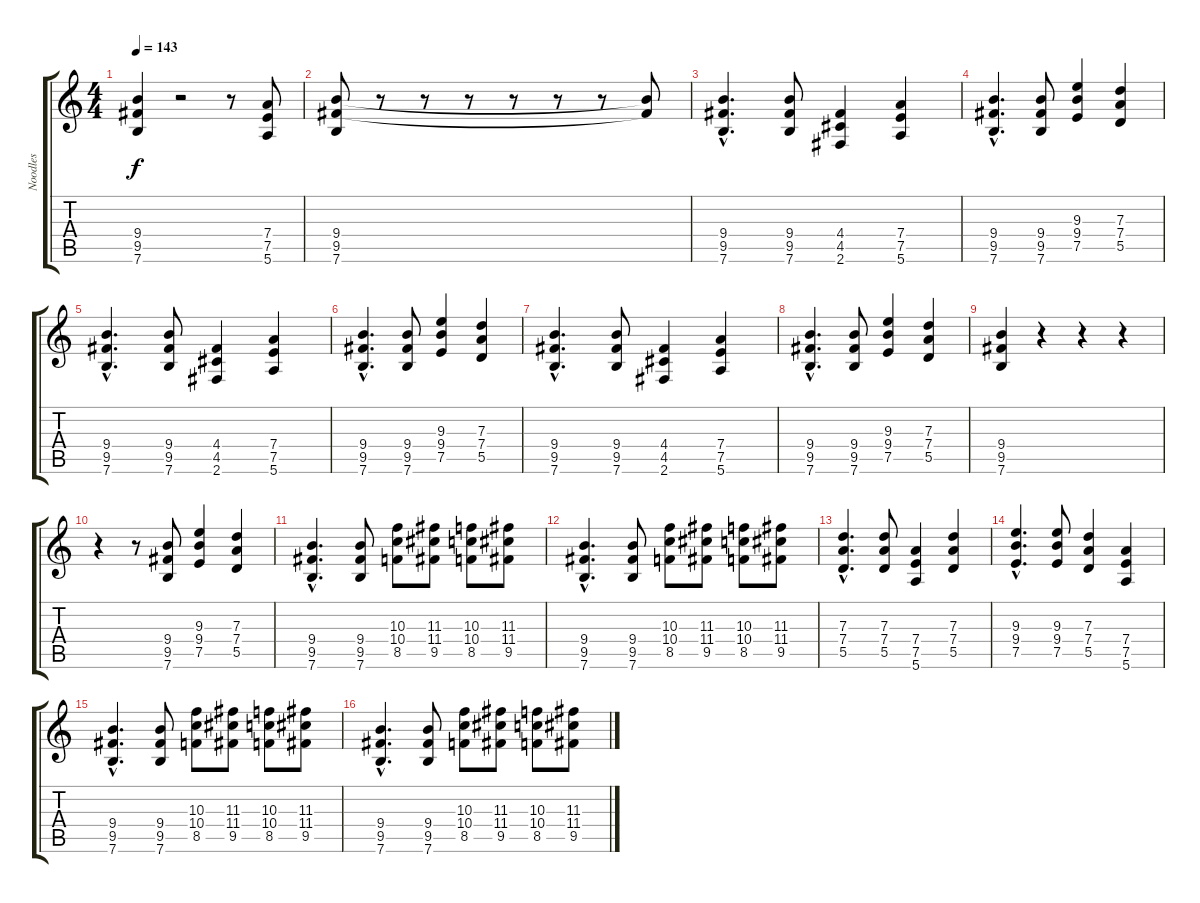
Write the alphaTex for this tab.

\track ("Noodles" "Noodles") {instrument distortionguitar}
\staff {score tabs}
\tuning (E4 B3 G3 D3 A2 E2) {hide}
\ts (4 4)
\tempo 143
\clef g2
\ks c
(9.4 9.5 7.6).4{dy f} r.2 r.8 (7.4 7.5 5.6).8 |
(9.4 9.5 7.6).8 r.8 r.8 r.8 r.8 r.8 r.8 (9.4{t} 9.5{t}).8 |
(9.4{hac} 9.5{hac} 7.6{hac}).4{d} (9.4 9.5 7.6).8 (4.4 4.5 2.6).4 (7.4 7.5 5.6).4 |
(9.4{hac} 9.5{hac} 7.6{hac}).4{d} (9.4 9.5 7.6).8 (9.3 9.4 7.5).4 (7.3 7.4 5.5).4 |
(9.4{hac} 9.5{hac} 7.6{hac}).4{d} (9.4 9.5 7.6).8 (4.4 4.5 2.6).4 (7.4 7.5 5.6).4 |
(9.4{hac} 9.5{hac} 7.6{hac}).4{d} (9.4 9.5 7.6).8 (9.3 9.4 7.5).4 (7.3 7.4 5.5).4 |
(9.4{hac} 9.5{hac} 7.6{hac}).4{d} (9.4 9.5 7.6).8 (4.4 4.5 2.6).4 (7.4 7.5 5.6).4 |
(9.4{hac} 9.5{hac} 7.6{hac}).4{d} (9.4 9.5 7.6).8 (9.3 9.4 7.5).4 (7.3 7.4 5.5).4 |
(9.4 9.5 7.6).4 r.4 r.4 r.4 |
r.4 r.8 (9.4 9.5 7.6).8 (9.3 9.4 7.5).4 (7.3 7.4 5.5).4 |
(9.4{hac} 9.5{hac} 7.6{hac}).4{d} (9.4 9.5 7.6).8 (10.3 10.4 8.5).8 (11.3 11.4 9.5).8 (10.3 10.4 8.5).8 (11.3 11.4 9.5).8 |
(9.4{hac} 9.5{hac} 7.6{hac}).4{d} (9.4 9.5 7.6).8 (10.3 10.4 8.5).8 (11.3 11.4 9.5).8 (10.3 10.4 8.5).8 (11.3 11.4 9.5).8 |
(7.3{hac} 7.4{hac} 5.5{hac}).4{d} (7.3 7.4 5.5).8 (7.4 7.5 5.6).4 (7.3 7.4 5.5).4 |
(9.3{hac} 9.4{hac} 7.5{hac}).4{d} (9.3 9.4 7.5).8 (7.3 7.4 5.5).4 (7.4 7.5 5.6).4 |
(9.4{hac} 9.5{hac} 7.6{hac}).4{d} (9.4 9.5 7.6).8 (10.3 10.4 8.5).8 (11.3 11.4 9.5).8 (10.3 10.4 8.5).8 (11.3 11.4 9.5).8 |
(9.4{hac} 9.5{hac} 7.6{hac}).4{d} (9.4 9.5 7.6).8 (10.3 10.4 8.5).8 (11.3 11.4 9.5).8 (10.3 10.4 8.5).8 (11.3 11.4 9.5).8
